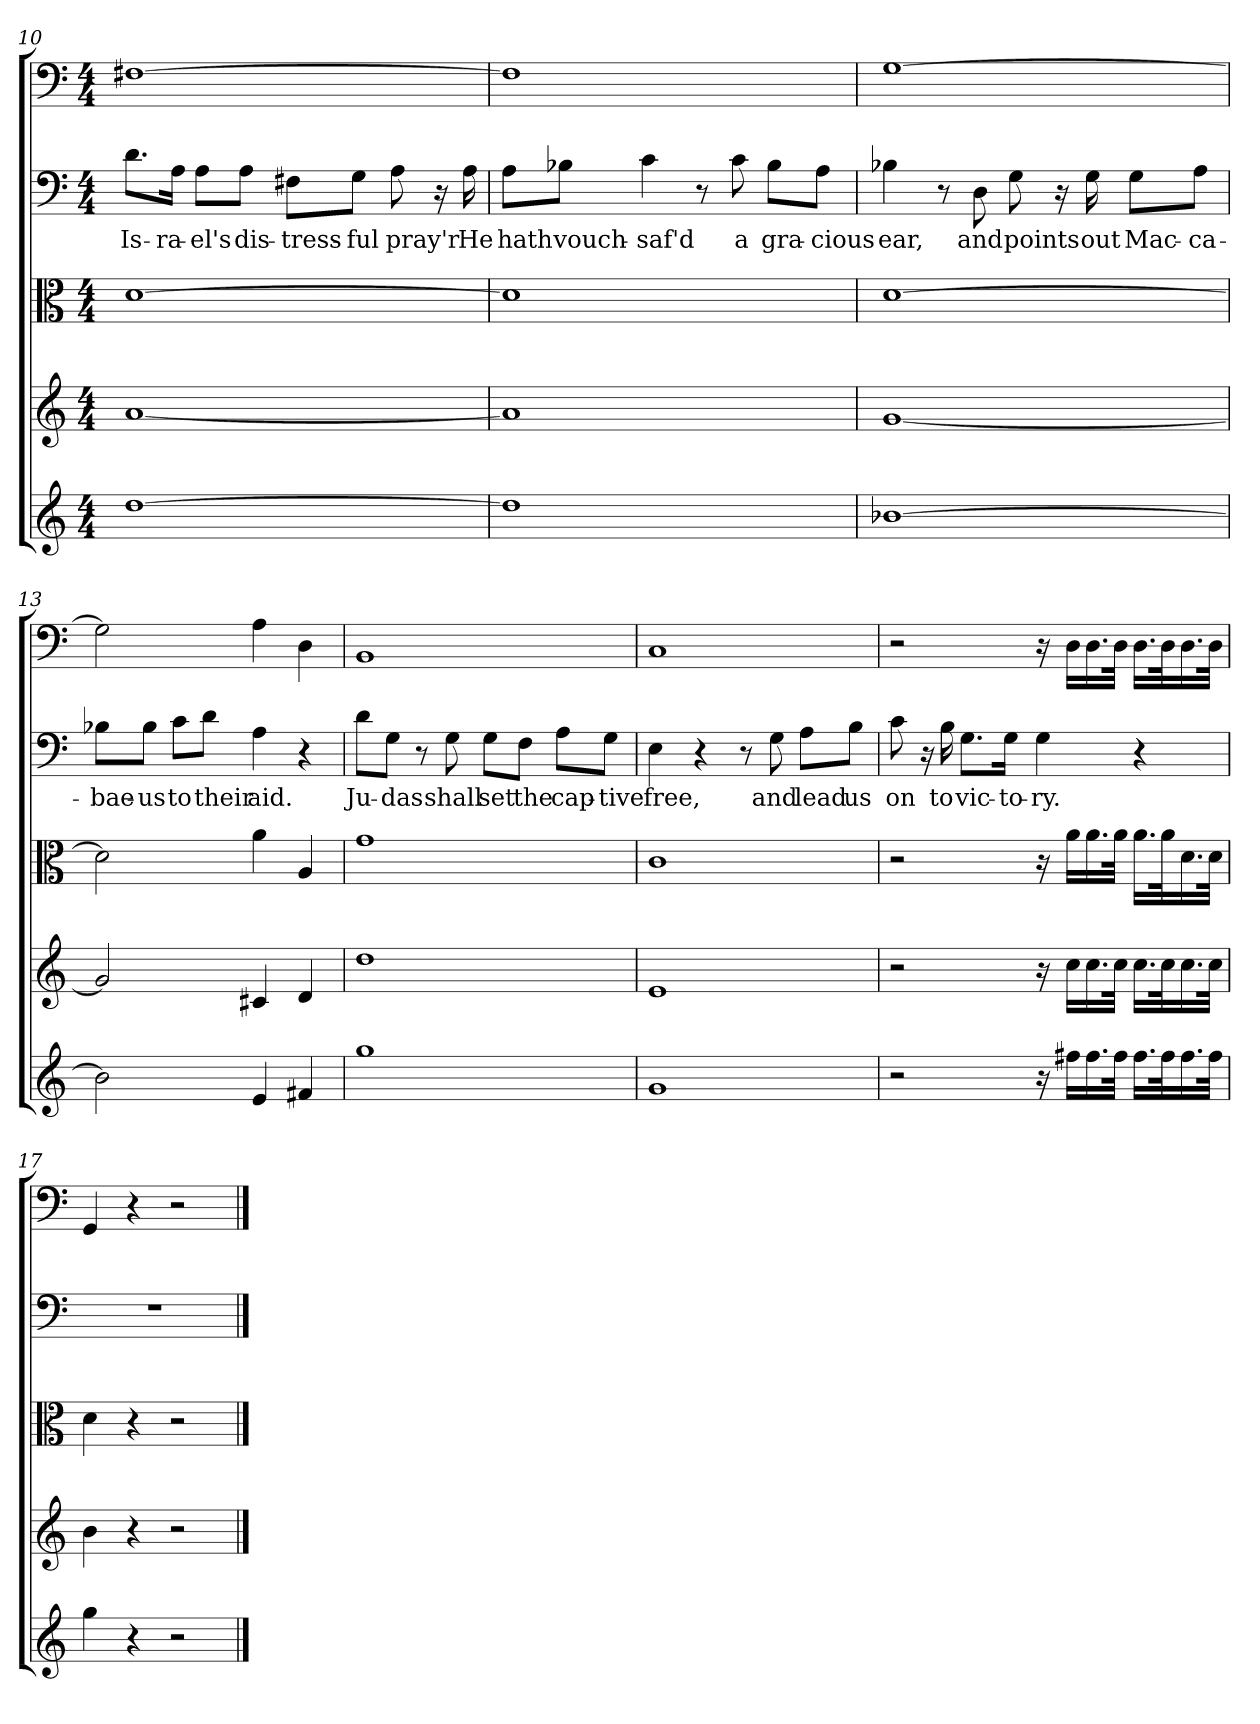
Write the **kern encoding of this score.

**kern	**kern	**kern	**kern	**text	**kern
*part5	*part4	*part3	*part2	*part2	*part1
*staff5	*staff4	*staff3	*staff2	*staff2	*staff1
*clefG2	*clefG2	*clefC3	*clefF4	*	*clefF4
*k[]	*k[]	*k[]	*k[]	*	*k[]
*C:	*C:	*C:	*C:	*	*C:
*M4/4	*M4/4	*M4/4	*M4/4	*	*M4/4
=10	=10	=10	=10	=10	=10
[1dd\	[1a/	[1d\	8.d\L	Is-	[1F#X\
.	.	.	16A\Jk	-ra-	.
.	.	.	8A\L	-el's	.
.	.	.	8A\J	dis-	.
.	.	.	8F#X\L	-tress-	.
.	.	.	8G\J	-ful	.
.	.	.	8A\	pray'r	.
.	.	.	16r	.	.
.	.	.	16A\	He	.
=11	=11	=11	=11	=11	=11
1dd\]	1a/]	1d\]	8A\L	hath	1F#\]
.	.	.	8B-X\J	vouch-	.
.	.	.	4c\	-saf'd	.
.	.	.	8r	.	.
.	.	.	8c\	a	.
.	.	.	8B-\L	gra-	.
.	.	.	8A\J	-cious	.
=12	=12	=12	=12	=12	=12
[1b-X\	[1g/	[1d\	4B-X\	ear,	[1G\
.	.	.	8r	.	.
.	.	.	8D\	and	.
.	.	.	8G\	points	.
.	.	.	16r	.	.
.	.	.	16G\	out	.
.	.	.	8G\L	Mac-	.
.	.	.	8A\J	-ca-	.
=13	=13	=13	=13	=13	=13
2b-\]	2g/]	2d\]	8B-X\L	-bae-	2G\]
.	.	.	8B-\J	-us	.
.	.	.	8c\L	to	.
.	.	.	8d\J	their	.
4e/	4c#X/	4a\	4A\	aid.	4A\
4f#X/	4d/	4A/	4r	.	4D\
=14	=14	=14	=14	=14	=14
1gg\	1dd\	1g\	8d\L	Ju-	1BB/
.	.	.	8G\J	-das	.
.	.	.	8r	.	.
.	.	.	8G\	shall	.
.	.	.	8G\L	set	.
.	.	.	8F\J	the	.
.	.	.	8A\L	cap-	.
.	.	.	8G\J	-tive	.
=15	=15	=15	=15	=15	=15
1g/	1e/	1c\	4E\	free,	1C/
.	.	.	4r	.	.
.	.	.	8r	.	.
.	.	.	8G\	and	.
.	.	.	8A\L	lead	.
.	.	.	8B\J	us	.
=16	=16	=16	=16	=16	=16
2r	2r	2r	8c\	on	2r
.	.	.	16r	.	.
.	.	.	16B\	to	.
.	.	.	8.G\L	vic-	.
.	.	.	16G\Jk	-to-	.
16r	16r	16r	4G\	-ry.	16r
16ff#X\LL	16cc\LL	16a\LL	.	.	16D\LL
16.ff#\	16.cc\	16.a\	.	.	16.D\
32ff#\JJk	32cc\JJk	32a\JJk	.	.	32D\JJk
16.ff#\LL	16.cc\LL	16.a\LL	4r	.	16.D\LL
32ff#\K	32cc\K	32a\K	.	.	32D\K
16.ff#\	16.cc\	16.d\	.	.	16.D\
32ff#\JJk	32cc\JJk	32d\JJk	.	.	32D\JJk
=17	=17	=17	=17	=17	=17
4gg\	4b\	4d\	1r	.	4GG/
4r	4r	4r	.	.	4r
2r	2r	2r	.	.	2r
==	==	==	==	==	==
*-	*-	*-	*-	*-	*-
